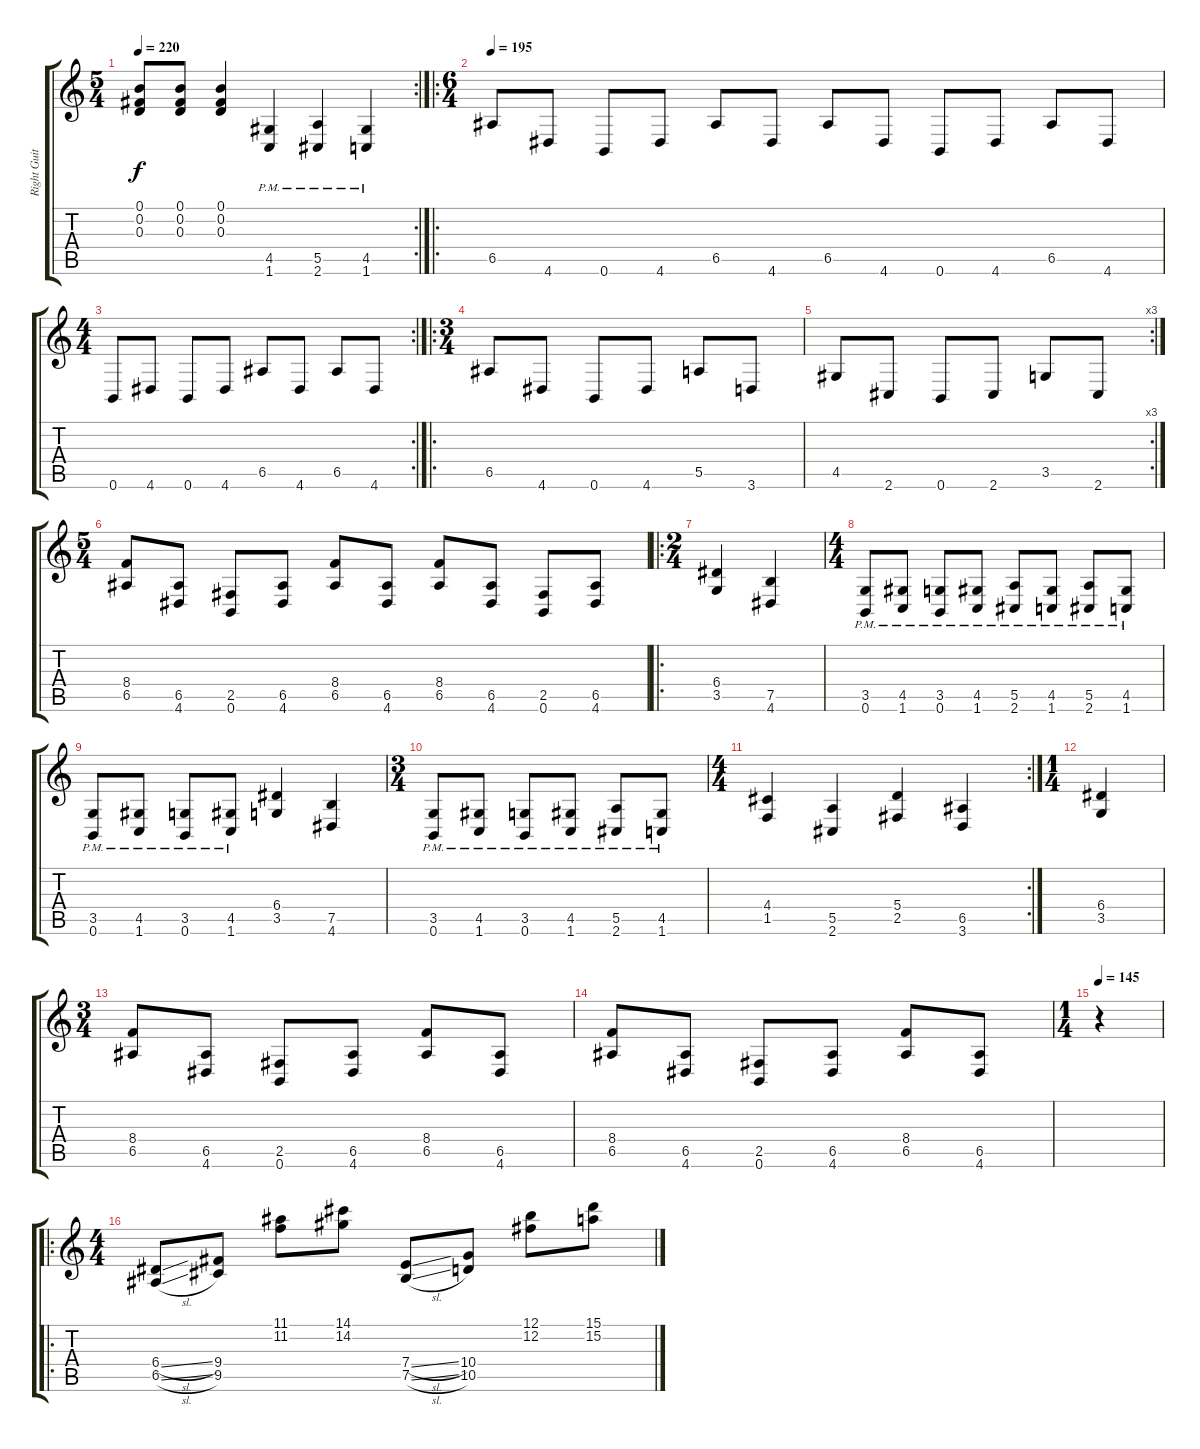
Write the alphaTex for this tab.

\track ("Right Guitar" "Right Guit") {instrument distortionguitar}
\staff {score tabs}
\tuning (B3 Gb3 D3 A2 E2 B1) {hide}
\rc 2
\ts (5 4)
\tempo 220
\clef g2
\ks c
(0.1 0.2 0.3).8{dy f} (0.1 0.2 0.3).8 (0.1 0.2 0.3).4 (4.5{pm} 1.6{pm}).4 (5.5{pm} 2.6{pm}).4 (4.5{pm} 1.6{pm}).4 |
\ro
\ts (6 4)
\tempo 195
6.5.8 4.6.8 0.6.8 4.6.8 6.5.8 4.6.8 6.5.8 4.6.8 0.6.8 4.6.8 6.5.8 4.6.8 |
\rc 2
\ts (4 4)
0.6.8 4.6.8 0.6.8 4.6.8 6.5.8 4.6.8 6.5.8 4.6.8 |
\ro
\ts (3 4)
6.5.8 4.6.8 0.6.8 4.6.8 5.5.8 3.6.8 |
\rc 3
4.5.8 2.6.8 0.6.8 2.6.8 3.5.8 2.6.8 |
\ts (5 4)
(8.4 6.5).8 (6.5 4.6).8 (2.5 0.6).8 (6.5 4.6).8 (8.4 6.5).8 (6.5 4.6).8 (8.4 6.5).8 (6.5 4.6).8 (2.5 0.6).8 (6.5 4.6).8 |
\ro
\ts (2 4)
(6.4 3.5).4 (7.5 4.6).4 |
\ts (4 4)
(3.5{pm} 0.6{pm}).8 (4.5{pm} 1.6{pm}).8 (3.5{pm} 0.6{pm}).8 (4.5{pm} 1.6{pm}).8 (5.5{pm} 2.6{pm}).8 (4.5{pm} 1.6{pm}).8 (5.5{pm} 2.6{pm}).8 (4.5{pm} 1.6{pm}).8 |
(3.5{pm} 0.6{pm}).8 (4.5{pm} 1.6{pm}).8 (3.5{pm} 0.6{pm}).8 (4.5{pm} 1.6{pm}).8 (6.4 3.5).4 (7.5 4.6).4 |
\ts (3 4)
(3.5{pm} 0.6{pm}).8 (4.5{pm} 1.6{pm}).8 (3.5{pm} 0.6{pm}).8 (4.5{pm} 1.6{pm}).8 (5.5{pm} 2.6{pm}).8 (4.5{pm} 1.6{pm}).8 |
\rc 2
\ts (4 4)
(4.4 1.5).4 (5.5 2.6).4 (5.4 2.5).4 (6.5 3.6).4 |
\ts (1 4)
(6.4 3.5).4 |
\ts (3 4)
(8.4 6.5).8 (6.5 4.6).8 (2.5 0.6).8 (6.5 4.6).8 (8.4 6.5).8 (6.5 4.6).8 |
(8.4 6.5).8 (6.5 4.6).8 (2.5 0.6).8 (6.5 4.6).8 (8.4 6.5).8 (6.5 4.6).8 |
\ts (1 4)
\tempo 145
r.4 |
\ro
\ts (4 4)
(6.4{sl} 6.5{sl}).8 (9.4 9.5).8 (11.1 11.2).8 (14.1 14.2).8 (7.4{sl} 7.5{sl}).8 (10.4 10.5).8 (12.1 12.2).8 (15.1 15.2).8
